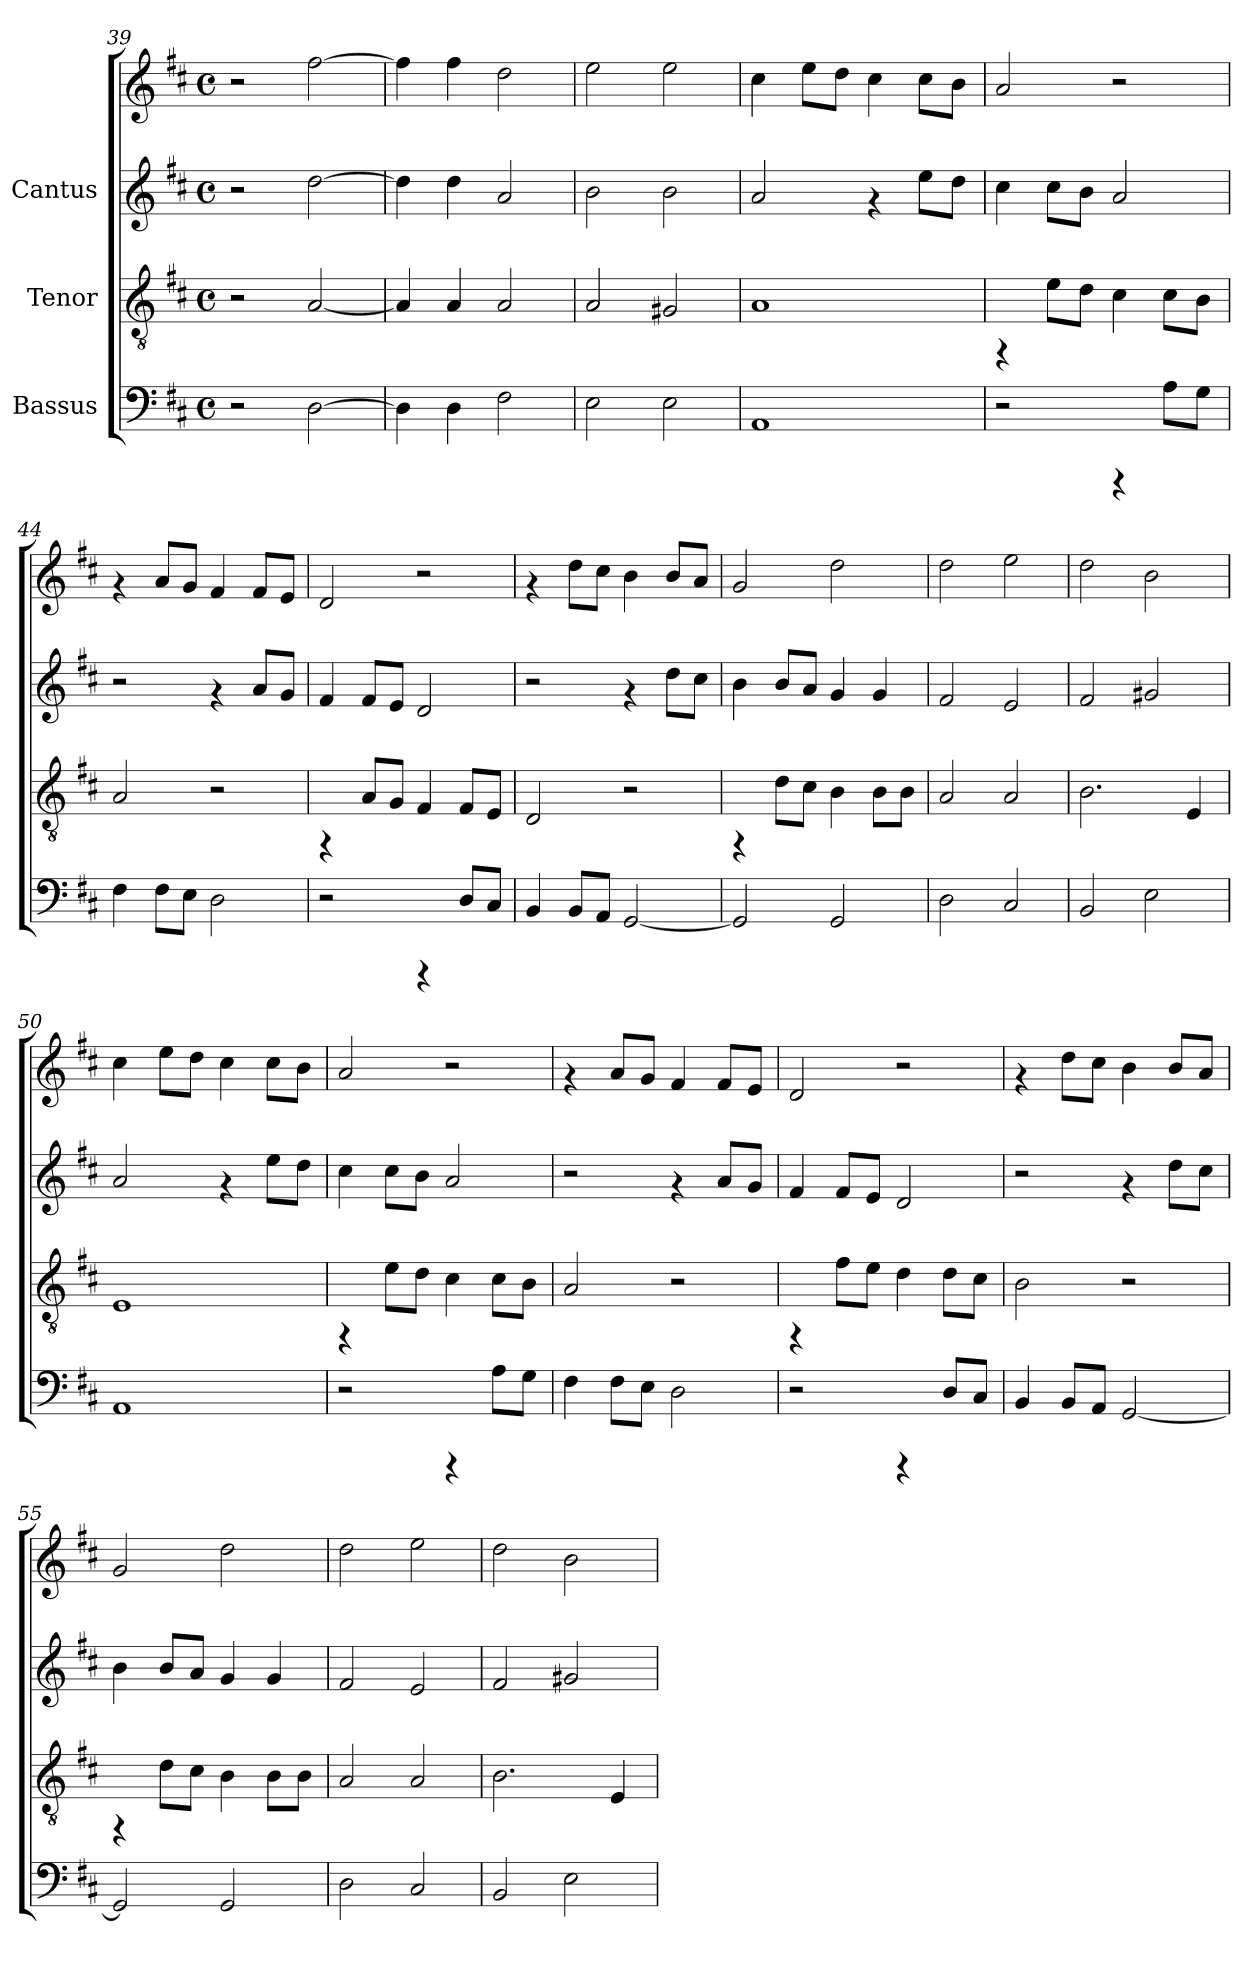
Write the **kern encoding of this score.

**kern	**kern	**kern	**kern
*part3	*part2	*part1	*part1
*staff4	*staff3	*staff2	*staff1
*I"Bassus	*I"Tenor	*I"Cantus	*
*clefF4	*clefGv2	*clefG2	*clefG2
*k[f#c#]	*k[f#c#]	*k[f#c#]	*k[f#c#]
*D:	*D:	*D:	*D:
*M4/4	*M4/4	*M4/4	*M4/4
*met(c)	*met(c)	*met(c)	*met(c)
=39	=39	=39	=39
2r	2r	2r	2r
[>2D\	[<2A/	[>2dd\	[>2ff#\
!!LO:PB:g=z
=40	=40	=40	=40
4D\]	4A/]	4dd\]	4ff#\]
4D\	4A/	4dd\	4ff#\
2F#\	2A/	2a/	2dd\
=41	=41	=41	=41
2E\	2A/	2b\	2ee\
2E\	2G#X/	2b\	2ee\
=42	=42	=42	=42
1AA	1A	2a/	4cc#\
.	.	.	8ee\L
.	.	.	8dd\J
.	.	4rf	4cc#\
.	.	8ee\L	8cc#\L
.	.	8dd\J	8b\J
=43	=43	=43	=43
2r	4rFF	4cc#\	2a/
.	8e\L	8cc#\L	.
.	8d\J	8b\J	.
4rCCC	4c#\	2a/	2r
8A\L	8c#\L	.	.
8G\J	8B\J	.	.
=44	=44	=44	=44
4F#\	2A/	2r	4rf
8F#\L	.	.	8a/L
8E\J	.	.	8g/J
2D\	2r	4rf	4f#/
.	.	8a/L	8f#/L
.	.	8g/J	8e/J
=45	=45	=45	=45
2r	4rFF	4f#/	2d/
.	8A/L	8f#/L	.
.	8G/J	8e/J	.
4rCCC	4F#/	2d/	2r
8D/L	8F#/L	.	.
8C#/J	8E/J	.	.
!!LO:LB:g=z
=46	=46	=46	=46
4BB/	2D/	2r	4rf
8BB/L	.	.	8dd\L
8AA/J	.	.	8cc#\J
[<2GG/	2r	4rf	4b\
.	.	8dd\L	8b/L
.	.	8cc#\J	8a/J
=47	=47	=47	=47
2GG/]	4rFF	4b\	2g/
.	8d\L	8b/L	.
.	8c#\J	8a/J	.
2GG/	4B\	4g/	2dd\
.	8B\L	4g/	.
.	8B\J	.	.
=48	=48	=48	=48
2D\	2A/	2f#/	2dd\
2C#/	2A/	2e/	2ee\
=49	=49	=49	=49
2BB/	2.B\	2f#/	2dd\
2E\	.	2g#X/	2b\
.	4E/	.	.
=50	=50	=50	=50
1AA	1E	2a/	4cc#\
.	.	.	8ee\L
.	.	.	8dd\J
.	.	4rf	4cc#\
.	.	8ee\L	8cc#\L
.	.	8dd\J	8b\J
=51	=51	=51	=51
2r	4rFF	4cc#\	2a/
.	8e\L	8cc#\L	.
.	8d\J	8b\J	.
4rCCC	4c#\	2a/	2r
8A\L	8c#\L	.	.
8G\J	8B\J	.	.
!!LO:LB:g=z
=52	=52	=52	=52
4F#\	2A/	2r	4rf
8F#\L	.	.	8a/L
8E\J	.	.	8g/J
2D\	2r	4rf	4f#/
.	.	8a/L	8f#/L
.	.	8g/J	8e/J
=53	=53	=53	=53
2r	4rFF	4f#/	2d/
.	8f#\L	8f#/L	.
.	8e\J	8e/J	.
4rCCC	4d\	2d/	2r
8D/L	8d\L	.	.
8C#/J	8c#\J	.	.
=54	=54	=54	=54
4BB/	2B\	2r	4rf
8BB/L	.	.	8dd\L
8AA/J	.	.	8cc#\J
[<2GG/	2r	4rf	4b\
.	.	8dd\L	8b/L
.	.	8cc#\J	8a/J
=55	=55	=55	=55
2GG/]	4rFF	4b\	2g/
.	8d\L	8b/L	.
.	8c#\J	8a/J	.
2GG/	4B\	4g/	2dd\
.	8B\L	4g/	.
.	8B\J	.	.
=56	=56	=56	=56
2D\	2A/	2f#/	2dd\
2C#/	2A/	2e/	2ee\
=57	=57	=57	=57
2BB/	2.B\	2f#/	2dd\
2E\	.	2g#X/	2b\
.	4E/	.	.
=	=	=	=
*-	*-	*-	*-
